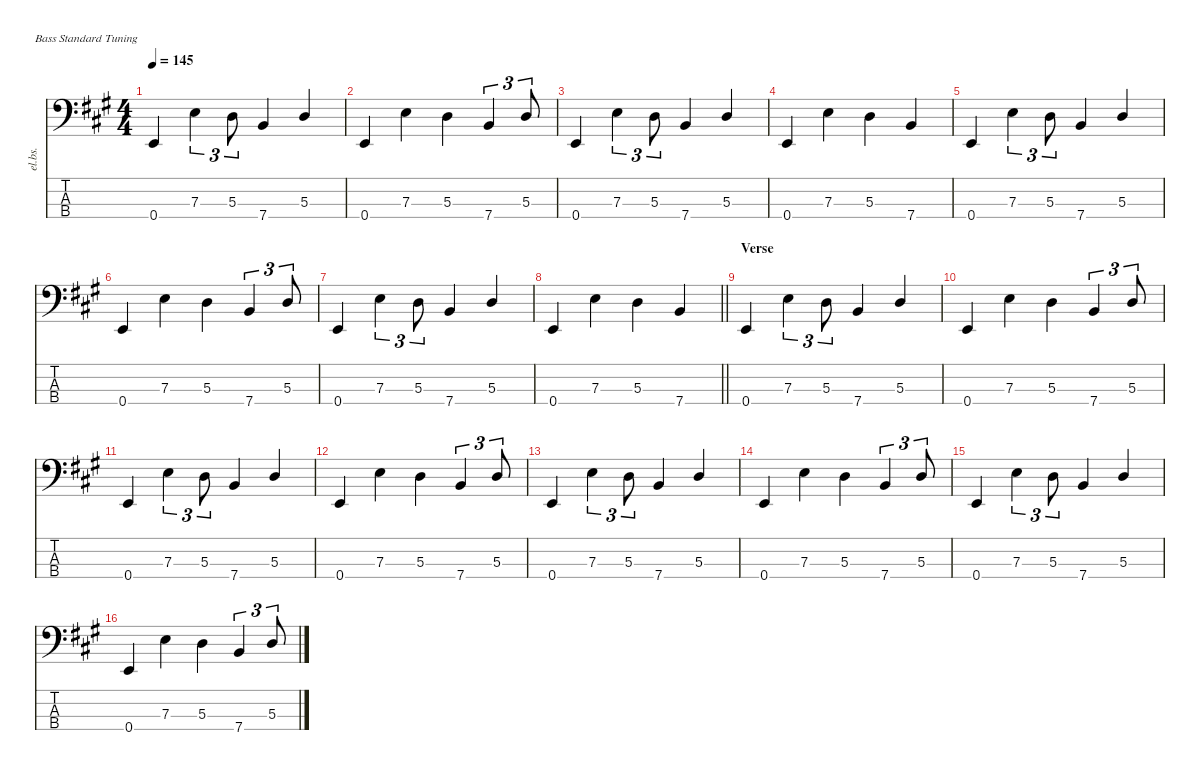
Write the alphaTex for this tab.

\defaultSystemsLayout 4
\hideDynamics
\bracketExtendMode nobrackets
\otherSystemsTrackNameOrientation horizontal
\track ("Bass (Jones)" "el.bs.") {instrument electricbassfinger}
\staff {score tabs}
\tuning (G2 D2 A1 E1)
\ts (4 4)
\tempo 145
\clef f4
\ks a
0.4{acc forcenatural}.4{dy f beam Up} 7.3{acc forcenatural}.4{tu (3 2) beam Down} 5.3{acc forcenatural}.8{tu (3 2) beam Down} 7.4{acc forcenatural}.4{beam Up} 5.3{acc forcenatural}.4{beam Up} |
0.4{acc forcenatural}.4{beam Up} 7.3{acc forcenatural}.4{beam Down} 5.3{acc forcenatural}.4{beam Down} 7.4{acc forcenatural}.4{tu (3 2) beam Up} 5.3{acc forcenatural}.8{tu (3 2) beam Up} |
0.4{acc forcenatural}.4{beam Up} 7.3{acc forcenatural}.4{tu (3 2) beam Down} 5.3{acc forcenatural}.8{tu (3 2) beam Down} 7.4{acc forcenatural}.4{beam Up} 5.3{acc forcenatural}.4{beam Up} |
0.4{acc forcenatural}.4{beam Up} 7.3{acc forcenatural}.4{beam Down} 5.3{acc forcenatural}.4{beam Down} 7.4{acc forcenatural}.4{beam Up} |
0.4{acc forcenatural}.4{beam Up} 7.3{acc forcenatural}.4{tu (3 2) beam Down} 5.3{acc forcenatural}.8{tu (3 2) beam Down} 7.4{acc forcenatural}.4{beam Up} 5.3{acc forcenatural}.4{beam Up} |
0.4{acc forcenatural}.4{beam Up} 7.3{acc forcenatural}.4{beam Down} 5.3{acc forcenatural}.4{beam Down} 7.4{acc forcenatural}.4{tu (3 2) beam Up} 5.3{acc forcenatural}.8{tu (3 2) beam Up} |
0.4{acc forcenatural}.4{beam Up} 7.3{acc forcenatural}.4{tu (3 2) beam Down} 5.3{acc forcenatural}.8{tu (3 2) beam Down} 7.4{acc forcenatural}.4{beam Up} 5.3{acc forcenatural}.4{beam Up} |
\barLineRight lightlight
0.4{acc forcenatural}.4{beam Up} 7.3{acc forcenatural}.4{beam Down} 5.3{acc forcenatural}.4{beam Down} 7.4{acc forcenatural}.4{beam Up} |
\section ("" "Verse")
0.4{acc forcenatural}.4{beam Up} 7.3{acc forcenatural}.4{tu (3 2) beam Down} 5.3{acc forcenatural}.8{tu (3 2) beam Down} 7.4{acc forcenatural}.4{beam Up} 5.3{acc forcenatural}.4{beam Up} |
0.4{acc forcenatural}.4{beam Up} 7.3{acc forcenatural}.4{beam Down} 5.3{acc forcenatural}.4{beam Down} 7.4{acc forcenatural}.4{tu (3 2) beam Up} 5.3{acc forcenatural}.8{tu (3 2) beam Up} |
0.4{acc forcenatural}.4{beam Up} 7.3{acc forcenatural}.4{tu (3 2) beam Down} 5.3{acc forcenatural}.8{tu (3 2) beam Down} 7.4{acc forcenatural}.4{beam Up} 5.3{acc forcenatural}.4{beam Up} |
0.4{acc forcenatural}.4{beam Up} 7.3{acc forcenatural}.4{beam Down} 5.3{acc forcenatural}.4{beam Down} 7.4{acc forcenatural}.4{tu (3 2) beam Up} 5.3{acc forcenatural}.8{tu (3 2) beam Up} |
0.4{acc forcenatural}.4{beam Up} 7.3{acc forcenatural}.4{tu (3 2) beam Down} 5.3{acc forcenatural}.8{tu (3 2) beam Down} 7.4{acc forcenatural}.4{beam Up} 5.3{acc forcenatural}.4{beam Up} |
0.4{acc forcenatural}.4{beam Up} 7.3{acc forcenatural}.4{beam Down} 5.3{acc forcenatural}.4{beam Down} 7.4{acc forcenatural}.4{tu (3 2) beam Up} 5.3{acc forcenatural}.8{tu (3 2) beam Up} |
0.4{acc forcenatural}.4{beam Up} 7.3{acc forcenatural}.4{tu (3 2) beam Down} 5.3{acc forcenatural}.8{tu (3 2) beam Down} 7.4{acc forcenatural}.4{beam Up} 5.3{acc forcenatural}.4{beam Up} |
0.4{acc forcenatural}.4{beam Up} 7.3{acc forcenatural}.4{beam Down} 5.3{acc forcenatural}.4{beam Down} 7.4{acc forcenatural}.4{tu (3 2) beam Up} 5.3{acc forcenatural}.8{tu (3 2) beam Up}
